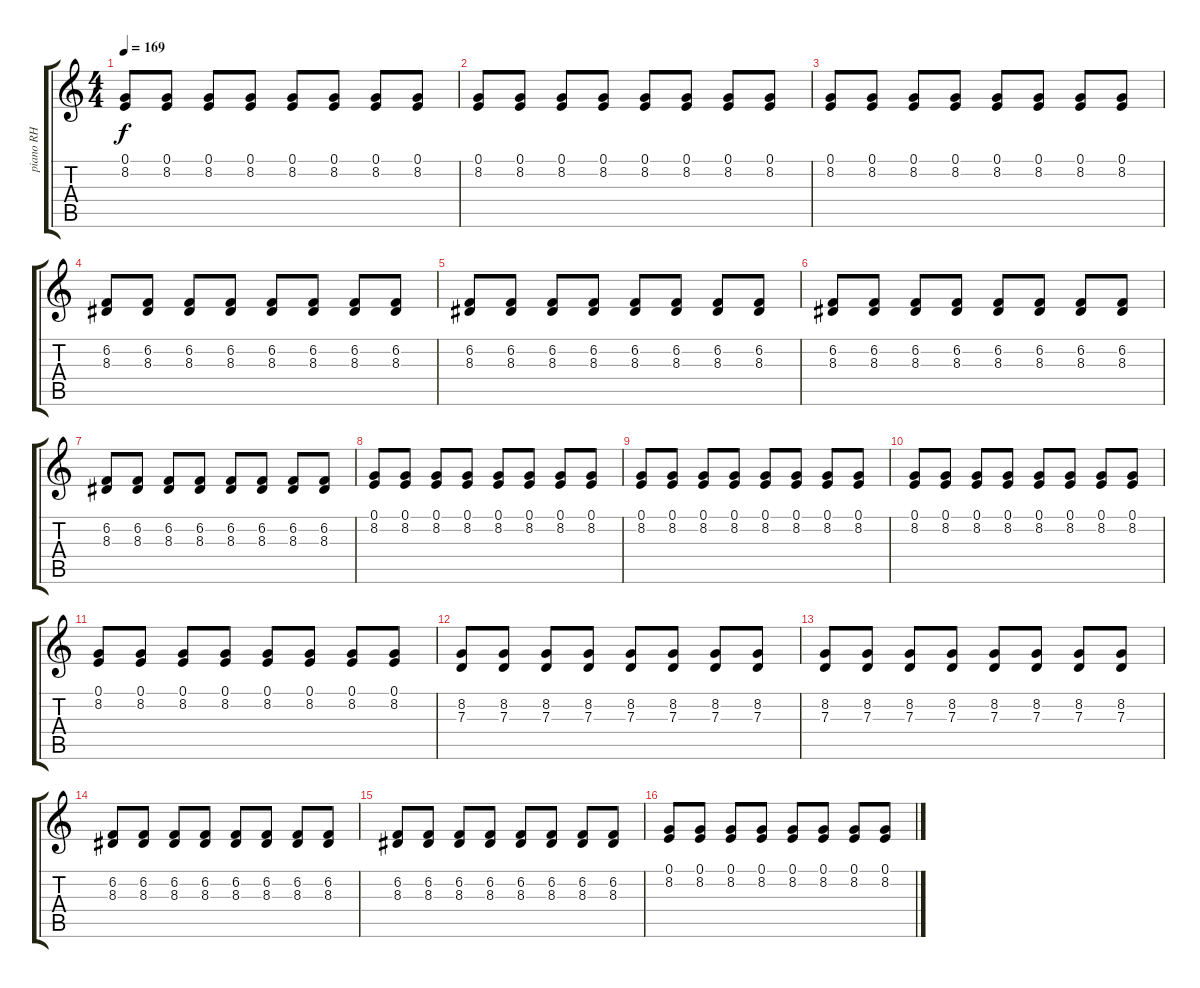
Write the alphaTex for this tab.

\track ("piano RH" "piano RH") {instrument brightacousticpiano}
\staff {score tabs}
\tuning (E4 B3 G3 D3 A2 E2) {hide}
\ts (4 4)
\tempo 169
\clef g2
\ks c
(0.1 8.2).8{dy f} (0.1 8.2).8 (0.1 8.2).8 (0.1 8.2).8 (0.1 8.2).8 (0.1 8.2).8 (0.1 8.2).8 (0.1 8.2).8 |
(0.1 8.2).8 (0.1 8.2).8 (0.1 8.2).8 (0.1 8.2).8 (0.1 8.2).8 (0.1 8.2).8 (0.1 8.2).8 (0.1 8.2).8 |
(0.1 8.2).8 (0.1 8.2).8 (0.1 8.2).8 (0.1 8.2).8 (0.1 8.2).8 (0.1 8.2).8 (0.1 8.2).8 (0.1 8.2).8 |
(6.2 8.3).8 (6.2 8.3).8 (6.2 8.3).8 (6.2 8.3).8 (6.2 8.3).8 (6.2 8.3).8 (6.2 8.3).8 (6.2 8.3).8 |
(6.2 8.3).8 (6.2 8.3).8 (6.2 8.3).8 (6.2 8.3).8 (6.2 8.3).8 (6.2 8.3).8 (6.2 8.3).8 (6.2 8.3).8 |
(6.2 8.3).8 (6.2 8.3).8 (6.2 8.3).8 (6.2 8.3).8 (6.2 8.3).8 (6.2 8.3).8 (6.2 8.3).8 (6.2 8.3).8 |
(6.2 8.3).8 (6.2 8.3).8 (6.2 8.3).8 (6.2 8.3).8 (6.2 8.3).8 (6.2 8.3).8 (6.2 8.3).8 (6.2 8.3).8 |
(0.1 8.2).8 (0.1 8.2).8 (0.1 8.2).8 (0.1 8.2).8 (0.1 8.2).8 (0.1 8.2).8 (0.1 8.2).8 (0.1 8.2).8 |
(0.1 8.2).8 (0.1 8.2).8 (0.1 8.2).8 (0.1 8.2).8 (0.1 8.2).8 (0.1 8.2).8 (0.1 8.2).8 (0.1 8.2).8 |
(0.1 8.2).8 (0.1 8.2).8 (0.1 8.2).8 (0.1 8.2).8 (0.1 8.2).8 (0.1 8.2).8 (0.1 8.2).8 (0.1 8.2).8 |
(0.1 8.2).8 (0.1 8.2).8 (0.1 8.2).8 (0.1 8.2).8 (0.1 8.2).8 (0.1 8.2).8 (0.1 8.2).8 (0.1 8.2).8 |
(8.2 7.3).8 (8.2 7.3).8 (8.2 7.3).8 (8.2 7.3).8 (8.2 7.3).8 (8.2 7.3).8 (8.2 7.3).8 (8.2 7.3).8 |
(8.2 7.3).8 (8.2 7.3).8 (8.2 7.3).8 (8.2 7.3).8 (8.2 7.3).8 (8.2 7.3).8 (8.2 7.3).8 (8.2 7.3).8 |
(6.2 8.3).8 (6.2 8.3).8 (6.2 8.3).8 (6.2 8.3).8 (6.2 8.3).8 (6.2 8.3).8 (6.2 8.3).8 (6.2 8.3).8 |
(6.2 8.3).8 (6.2 8.3).8 (6.2 8.3).8 (6.2 8.3).8 (6.2 8.3).8 (6.2 8.3).8 (6.2 8.3).8 (6.2 8.3).8 |
(0.1 8.2).8 (0.1 8.2).8 (0.1 8.2).8 (0.1 8.2).8 (0.1 8.2).8 (0.1 8.2).8 (0.1 8.2).8 (0.1 8.2).8
